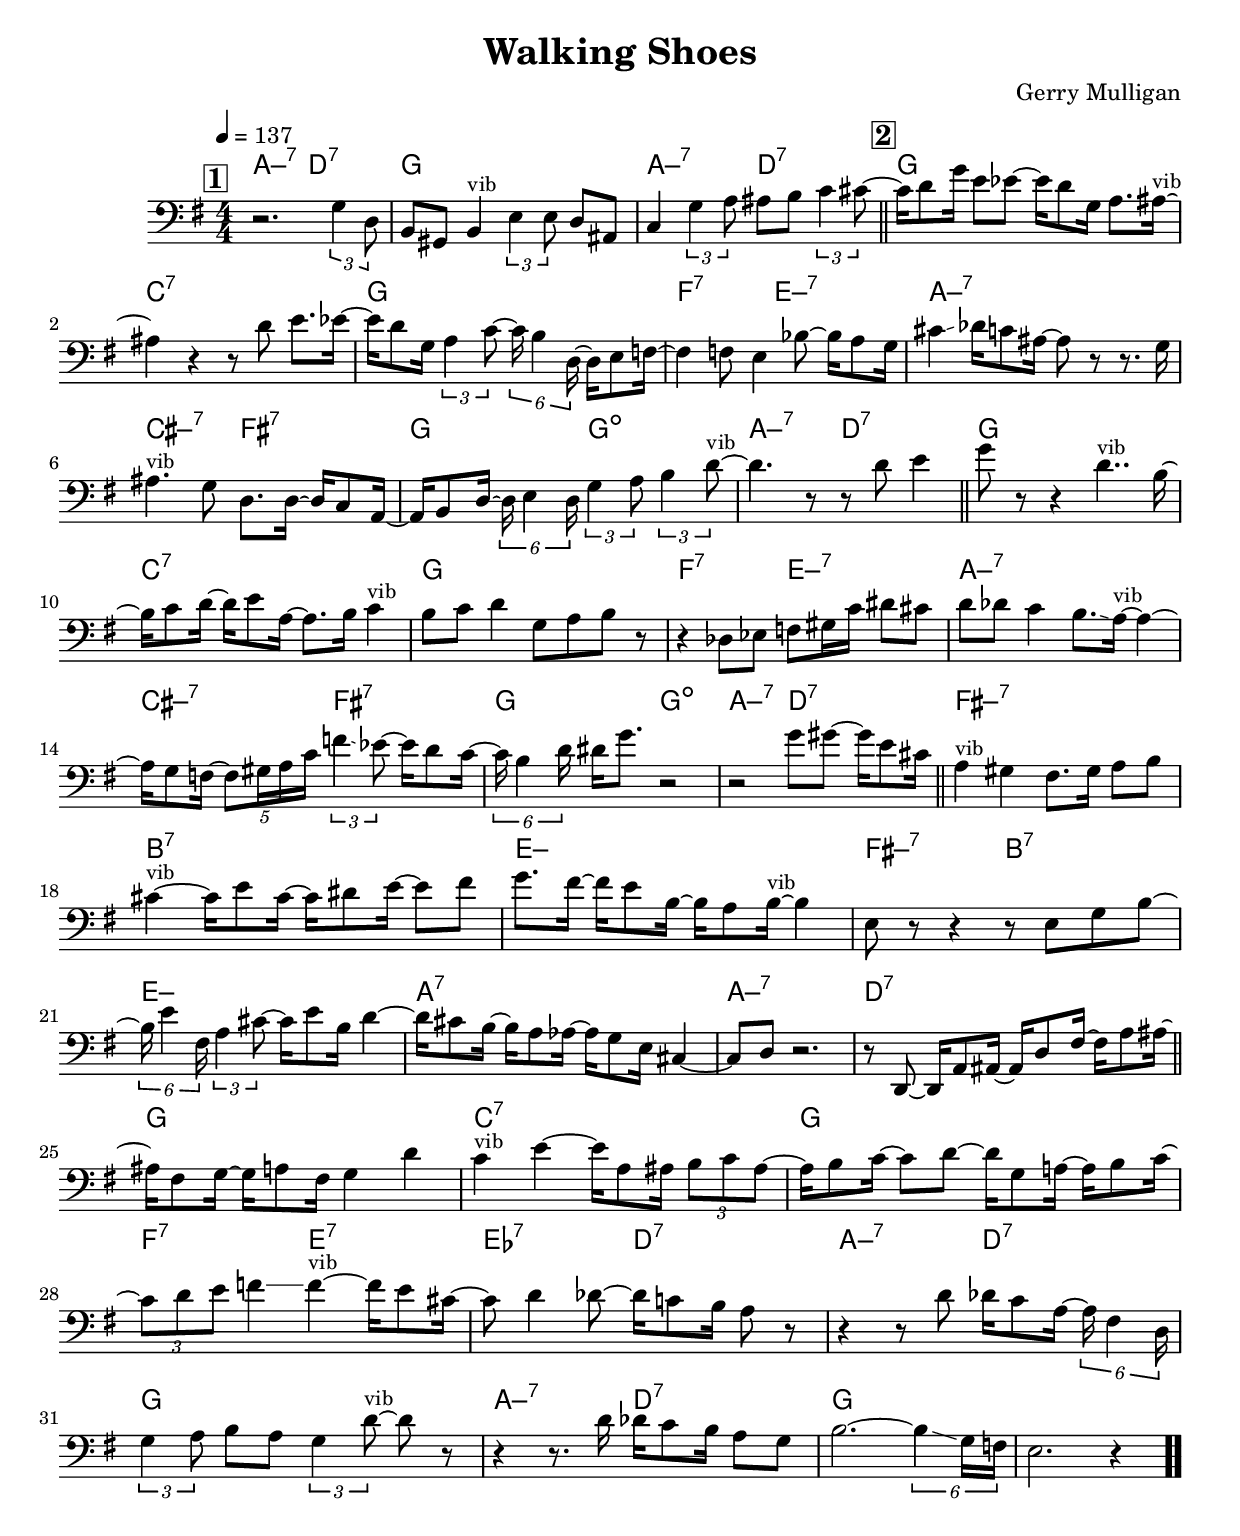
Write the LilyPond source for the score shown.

\version "2.13.2"

#(ly:set-option 'point-and-click #f)

\header {
  title = "Walking Shoes"
  composer = "Gerry Mulligan"
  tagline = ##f
}
global =
{
    \override Staff.TimeSignature #'style = #'()
    \time 4/4
    \clef "bass"
    \key g \major
    \override Rest #'direction = #'0
    \override MultiMeasureRest #'staff-position = #0
}
\score
{
<<
    \transpose c' c'

    \new ChordNames { \chords {
      \set majorSevenSymbol = \markup { "maj7" }
      \set minorChordModifier = \markup { \char ##x2013 }
      | a2:min7 d2:7 | g1 | a2:min7 d2:7 
      | g1 | c1:7 | g1 | f2:7 e2:min7 | a1:min7 | cis2:min7 fis2:7 | g2 g2:dim | a2:min7 d2:7 
      | g1 | c1:7 | g1 | f2:7 e2:min7 | a1:min7 | cis2:min7 fis2:7 | g2 g2:dim | a2:min7 d2:7 
      | fis1:min7 | b1:7 | e1:min | fis2:min7 b2:7 | e1:min | a1:7 | a1:min7 | d1:7 
      | g1 | c1:7 | g1 | f2:7 e2:7 | es2:7 d2:7 | a2:min7 d2:7 | g1 | a2:min7 d2:7 
      | g1|
      }
      }

    \new Staff
    <<
    \transpose c' c'

    {
      \global
  		%\override Score.MetronomeMark #'transparent = ##t
  		%\override Score.MetronomeMark #'stencil = ##f
  		
  		\override HorizontalBracket #'direction = #UP
  		\override HorizontalBracket #'bracket-flare = #'(0 . 0)
  		
  		\override TextSpanner #'dash-fraction = #1.0
  		\override TextSpanner #'bound-details #'left #'text = \markup{ \concat{\draw-line #'(0 . -1.0) \draw-line #'(1.0 . 0) }}
  		\override TextSpanner #'bound-details #'right #'text = \markup{ \concat{ \draw-line #'(1.0 . 0) \draw-line #'(0 . -1.0) }}
          \set Score.markFormatter = #format-mark-box-numbers


      \tempo 4 = 137
      \set Score.currentBarNumber = #-2
     
      \bar "||" \mark \default r2. \tuplet 3/2 {g4 d8} 
      | b,8 gis,8 b,4^\markup{\left-align \small vib} \tuplet 3/2 {e4 e8} d8 ais,8 
      | c4 \tuplet 3/2 {g4 a8} ais8 b8 \tuplet 3/2 {c'4 cis'8~} 
      \bar "||" \mark \default cis'16 d'8 g'16 e'8 es'8~ es'16 d'8 g16 a8. ais16~^\markup{\left-align \small vib} 
      | ais4 r4 r8 d'8 e'8. es'16~ 
      | es'16 d'8 g16 \tuplet 3/2 {a4 c'8~} \tuplet 6/4 {c'16 b4 d16~} d16 e8 f16~ 
      | f4 f8 e4 bes8~ bes16 a8 g16 
      | cis'4\glissando  des'16 c'8 ais16~ ais8 r8 r8. g16 
      | ais4.^\markup{\left-align \small vib} g8 d8. d16~ d16 c8 a,16~ 
      | a,16 b,8 d16~ \tuplet 6/4 {d16 e4 d16} \tuplet 3/2 {g4 a8} \tuplet 3/2 {b4 d'8~^\markup{\left-align \small vib}} 
      | d'4. r8 r8 d'8 e'4 
      \bar "||" g'8 r8 r4 d'4..^\markup{\left-align \small vib} b16~ 
      | b16 c'8 d'16~ d'16 e'8 a16~ a8. b16 c'4^\markup{\left-align \small vib} 
      | b8 c'8 d'4 g8 a8 b8 r8 
      | r4 des8 es8 f8 gis16 c'16 dis'8 cis'8 
      | d'8 des'8 c'4 b8.\glissando  a16~^\markup{\left-align \small vib} a4~ 
      | a16 g8 f16~ \tuplet 5/4 {f8 gis16 a16 c'16} \tuplet 3/2 {f'4\glissando  es'8~} es'16 d'8 c'16~ 
      | \tuplet 6/4 {c'16 b4 d'16} dis'16 g'8. r2 
      | r2 g'8 gis'8~ gis'16 e'8 cis'16 
      \bar "||" a4^\markup{\left-align \small vib} gis4 fis8. gis16 a8 b8 
      | cis'4~^\markup{\left-align \small vib} cis'16 e'8 cis'16~ cis'16 dis'8 e'16~ e'8 fis'8 
      | g'8. fis'16~ fis'16 e'8 b16~ b16 a8 b16~^\markup{\left-align \small vib} b4 
      | e8 r8 r4 r8 e8 g8 b8~ 
      | \tuplet 6/4 {b16 e'4 fis16} \tuplet 3/2 {a4 cis'8~} cis'16 e'8 b16 d'4~ 
      | d'16 cis'8 b16~ b16 a8 aes16~ aes16 g8 e16 cis4~ 
      | cis8 d8 r2. 
      | r8 d,8~ d,16 a,8 ais,16~ ais,16 d8 fis16~ fis16 a8 ais16~ 
      \bar "||" ais16 fis8 g16~ g16 a8 fis16 g4 d'4 
      | c'4^\markup{\left-align \small vib} e'4~ e'16 a8 ais16 \tuplet 3/2 {b8 c'8 ais8~} 
      | ais16 b8 c'16~ c'8 d'8~ d'16 g8 a16~ a16 b8 c'16~ 
      | \tuplet 3/2 {c'8 d'8 e'8} f'4\glissando  f'4~^\markup{\left-align \small vib} f'16 e'8 cis'16~ 
      | cis'8 d'4 des'8~ des'16 c'8 b16 a8 r8 
      | r4 r8 d'8 des'16 c'8 a16~ \tuplet 6/4 {a16 fis4 d16} 
      | \tuplet 3/2 {g4 a8} b8 a8 \tuplet 3/2 {g4 d'8~^\markup{\left-align \small vib}} d'8 r8 
      | r4 r8. d'16 des'16 c'8 b16 a8 g8 
      | b2.~ \tuplet 6/4 {b4\glissando  g16 f16} 
      | e2. r4\bar  ".."
    }
    >>
>>    
}
